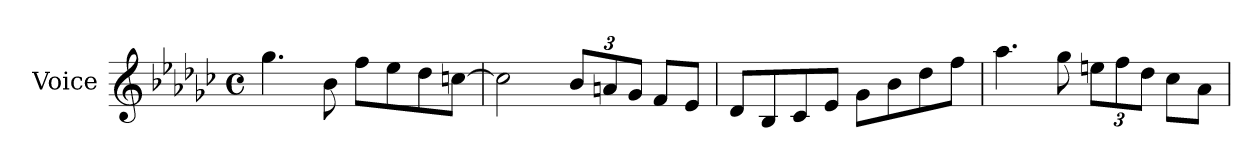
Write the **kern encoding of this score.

**kern
*part1
*staff1
*I"Voice
*I'Voice
*clefG2
*k[b-e-a-d-g-c-]
*M4/4
*met(c)
=1
4.gg-\
8b-\
8ff\L
8ee-\
8dd-\
[>8ccn\J
=2
2cc\]
12b-/L
12an/
12g-/J
8f/L
8e-/J
=3
8d-/L
8B-/
8c-/
8e-/J
8g-\L
8b-\
8dd-\
8ff\J
=4
4.aa-\
8gg-\
12een\L
12ff\
12dd-\J
8cc-\L
8a-\J
=
*-
